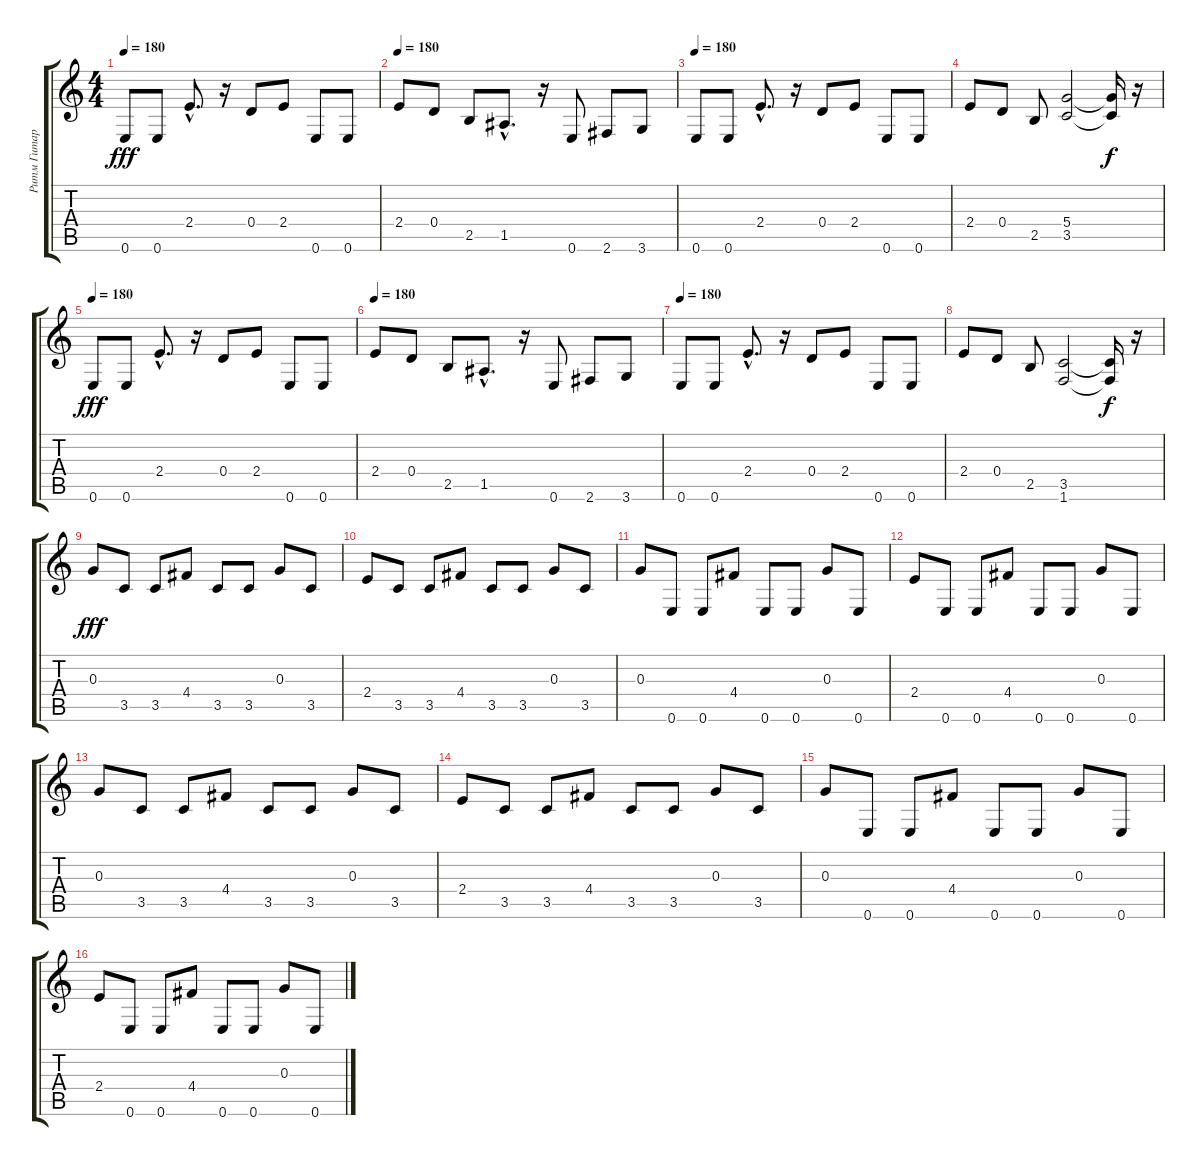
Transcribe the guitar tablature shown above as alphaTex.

\track ("Ритм Гитара" "Ритм Гитар") {instrument distortionguitar}
\staff {score tabs}
\tuning (E4 B3 G3 D3 A2 E2) {hide}
\ts (4 4)
\tempo 180
\clef g2
\ks c
0.6.8{dy fff} 0.6.8 2.4{hac}.8{d} r.16 0.4.8 2.4.8 0.6.8 0.6.8 |
\tempo 180
2.4.8 0.4.8 2.5.8 1.5{hac}.8{d} r.16 0.6.8 2.6.8 3.6.8 |
\tempo 180
0.6.8 0.6.8 2.4{hac}.8{d} r.16 0.4.8 2.4.8 0.6.8 0.6.8 |
2.4.8 0.4.8 2.5.8 (5.4 3.5).2 (5.4{t} 3.5{t}).16{dy f} r.16 |
\tempo 180
0.6.8{dy fff} 0.6.8 2.4{hac}.8{d} r.16 0.4.8 2.4.8 0.6.8 0.6.8 |
\tempo 180
2.4.8 0.4.8 2.5.8 1.5{hac}.8{d} r.16 0.6.8 2.6.8 3.6.8 |
\tempo 180
0.6.8 0.6.8 2.4{hac}.8{d} r.16 0.4.8 2.4.8 0.6.8 0.6.8 |
2.4.8 0.4.8 2.5.8 (3.5 1.6).2 (3.5{t} 1.6{t}).16{dy f} r.16 |
0.3.8{dy fff} 3.5.8 3.5.8 4.4.8 3.5.8 3.5.8 0.3.8 3.5.8 |
2.4.8 3.5.8 3.5.8 4.4.8 3.5.8 3.5.8 0.3.8 3.5.8 |
0.3.8 0.6.8 0.6.8 4.4.8 0.6.8 0.6.8 0.3.8 0.6.8 |
2.4.8 0.6.8 0.6.8 4.4.8 0.6.8 0.6.8 0.3.8 0.6.8 |
0.3.8 3.5.8 3.5.8 4.4.8 3.5.8 3.5.8 0.3.8 3.5.8 |
2.4.8 3.5.8 3.5.8 4.4.8 3.5.8 3.5.8 0.3.8 3.5.8 |
0.3.8 0.6.8 0.6.8 4.4.8 0.6.8 0.6.8 0.3.8 0.6.8 |
2.4.8 0.6.8 0.6.8 4.4.8 0.6.8 0.6.8 0.3.8 0.6.8
